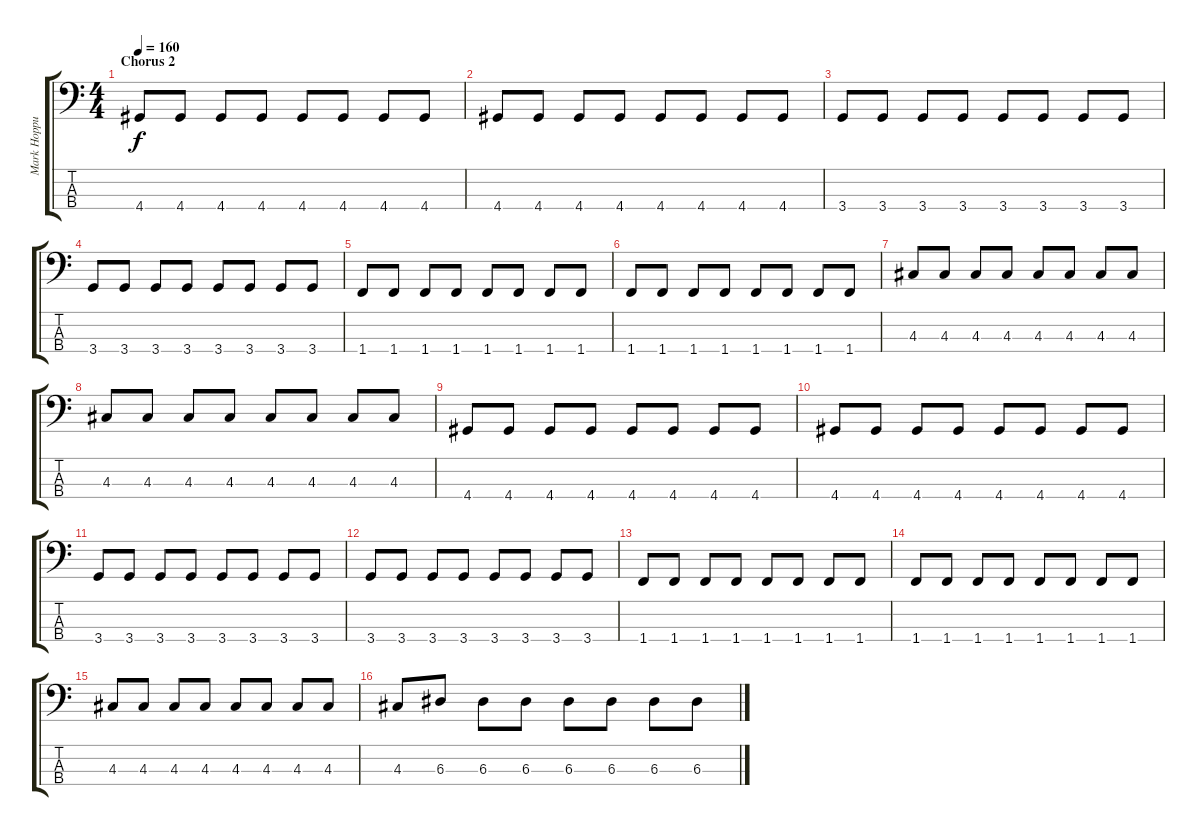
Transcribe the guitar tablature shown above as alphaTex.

\track ("Mark Hoppus Bass" "Mark Hoppu") {instrument electricbassfinger}
\staff {score tabs}
\tuning (G2 D2 A1 E1) {hide}
\ts (4 4)
\section ("" "Chorus 2")
\tempo 160
\clef f4
\ks c
4.4.8{dy f instrument electricbasspick} 4.4.8 4.4.8 4.4.8 4.4.8 4.4.8 4.4.8 4.4.8 |
4.4.8 4.4.8 4.4.8 4.4.8 4.4.8 4.4.8 4.4.8 4.4.8 |
3.4.8 3.4.8 3.4.8 3.4.8 3.4.8 3.4.8 3.4.8 3.4.8 |
3.4.8 3.4.8 3.4.8 3.4.8 3.4.8 3.4.8 3.4.8 3.4.8 |
1.4.8 1.4.8 1.4.8 1.4.8 1.4.8 1.4.8 1.4.8 1.4.8 |
1.4.8 1.4.8 1.4.8 1.4.8 1.4.8 1.4.8 1.4.8 1.4.8 |
4.3.8 4.3.8 4.3.8 4.3.8 4.3.8 4.3.8 4.3.8 4.3.8 |
4.3.8 4.3.8 4.3.8 4.3.8 4.3.8 4.3.8 4.3.8 4.3.8 |
4.4.8 4.4.8 4.4.8 4.4.8 4.4.8 4.4.8 4.4.8 4.4.8 |
4.4.8 4.4.8 4.4.8 4.4.8 4.4.8 4.4.8 4.4.8 4.4.8 |
3.4.8 3.4.8 3.4.8 3.4.8 3.4.8 3.4.8 3.4.8 3.4.8 |
3.4.8 3.4.8 3.4.8 3.4.8 3.4.8 3.4.8 3.4.8 3.4.8 |
1.4.8 1.4.8 1.4.8 1.4.8 1.4.8 1.4.8 1.4.8 1.4.8 |
1.4.8 1.4.8 1.4.8 1.4.8 1.4.8 1.4.8 1.4.8 1.4.8 |
4.3.8 4.3.8 4.3.8 4.3.8 4.3.8 4.3.8 4.3.8 4.3.8 |
4.3.8 6.3.8 6.3.8 6.3.8 6.3.8 6.3.8 6.3.8 6.3.8
